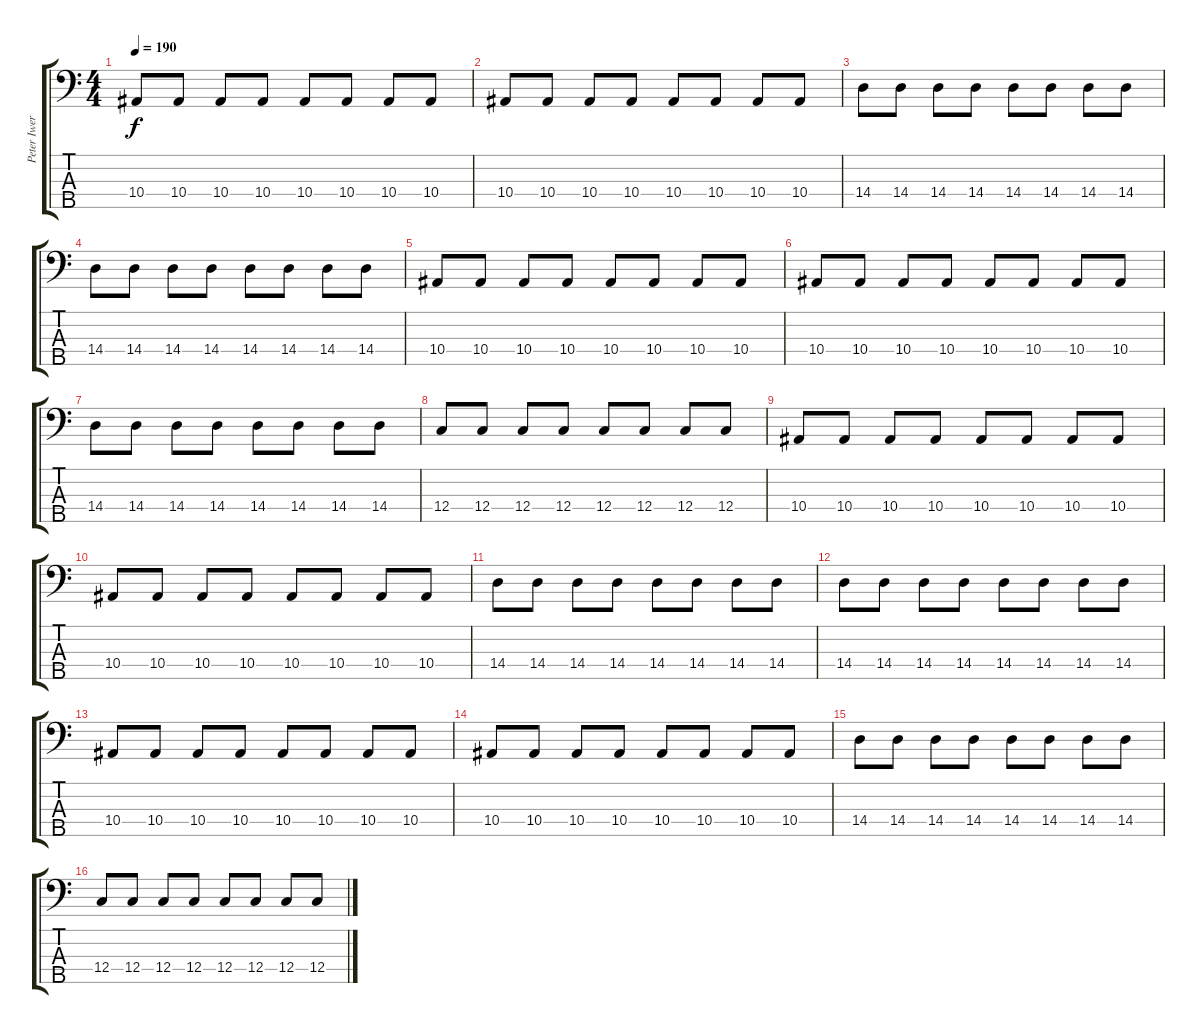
\track ("Peter Iwers" "Peter Iwer") {instrument electricbasspick}
\staff {score tabs}
\tuning (E2 Bb1 F1 C1 G0) {hide}
\ts (4 4)
\tempo 190
\clef f4
\ks c
10.4.8{dy f} 10.4.8 10.4.8 10.4.8 10.4.8 10.4.8 10.4.8 10.4.8 |
10.4.8 10.4.8 10.4.8 10.4.8 10.4.8 10.4.8 10.4.8 10.4.8 |
14.4.8 14.4.8 14.4.8 14.4.8 14.4.8 14.4.8 14.4.8 14.4.8 |
14.4.8 14.4.8 14.4.8 14.4.8 14.4.8 14.4.8 14.4.8 14.4.8 |
10.4.8 10.4.8 10.4.8 10.4.8 10.4.8 10.4.8 10.4.8 10.4.8 |
10.4.8 10.4.8 10.4.8 10.4.8 10.4.8 10.4.8 10.4.8 10.4.8 |
14.4.8 14.4.8 14.4.8 14.4.8 14.4.8 14.4.8 14.4.8 14.4.8 |
12.4.8 12.4.8 12.4.8 12.4.8 12.4.8 12.4.8 12.4.8 12.4.8 |
10.4.8 10.4.8 10.4.8 10.4.8 10.4.8 10.4.8 10.4.8 10.4.8 |
10.4.8 10.4.8 10.4.8 10.4.8 10.4.8 10.4.8 10.4.8 10.4.8 |
14.4.8 14.4.8 14.4.8 14.4.8 14.4.8 14.4.8 14.4.8 14.4.8 |
14.4.8 14.4.8 14.4.8 14.4.8 14.4.8 14.4.8 14.4.8 14.4.8 |
10.4.8 10.4.8 10.4.8 10.4.8 10.4.8 10.4.8 10.4.8 10.4.8 |
10.4.8 10.4.8 10.4.8 10.4.8 10.4.8 10.4.8 10.4.8 10.4.8 |
14.4.8 14.4.8 14.4.8 14.4.8 14.4.8 14.4.8 14.4.8 14.4.8 |
12.4.8 12.4.8 12.4.8 12.4.8 12.4.8 12.4.8 12.4.8 12.4.8
